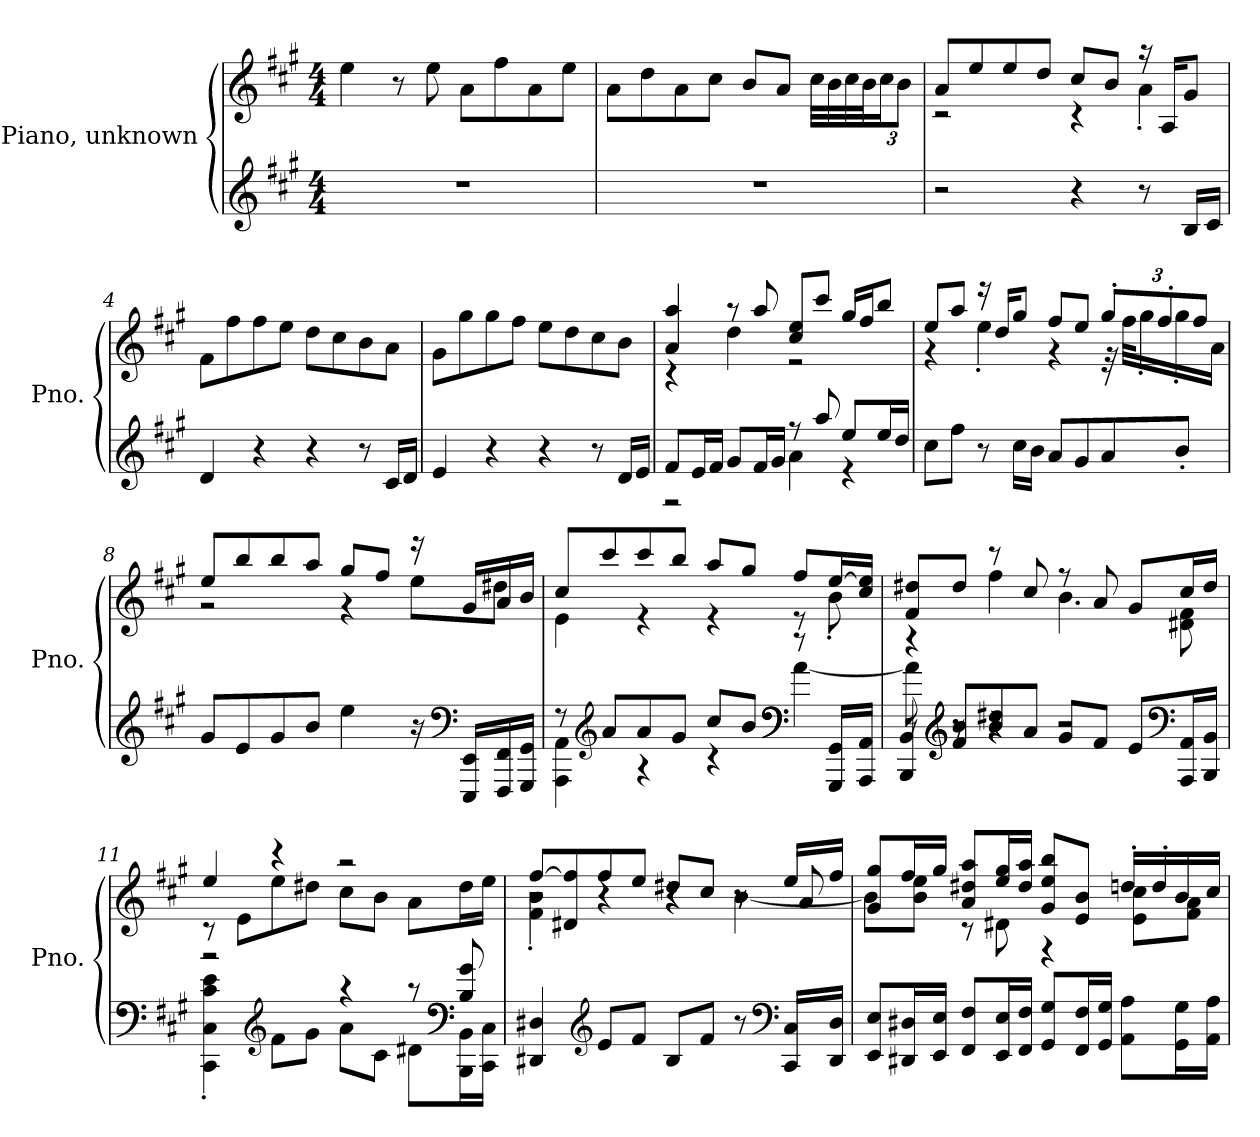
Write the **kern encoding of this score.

**kern	**kern
*part1	*part1
*staff2	*staff1
*I"Piano, unknown	*
*I'Pno.	*
*clefG2	*clefG2
*k[f#c#g#]	*k[f#c#g#]
*M4/4	*M4/4
*MM120	*MM120
=1	=1
1r	4ee\
.	8r
.	8ee\
.	8a\L
.	8ff#\
.	8a\
.	8ee\J
=2	=2
1r	8a\L
.	8dd\
.	8a\
.	8cc#\J
.	8b/L
.	8a/J
.	32cc#\LLL
.	32b\
.	32cc#\
.	32b\J
*	*Xbrackettup
.	24cc#\J
.	12b\J
=3	=3
*	*^
2r	8a/L	2r
.	8ee/	.
.	8ee/	.
.	8dd/J	.
4r	8cc#/L	4r
.	8b/J	.
8r	16r	4a'\
.	16A/KL	.
16B/LL	8g#/J	.
16c#/JJ	.	.
*	*v	*v
=4	=4
4d/	8f#\L
.	8ff#\
4r	8ff#\
.	8ee\J
4r	8dd\L
.	8cc#\
8r	8b\
16c#/LL	8a\J
16d/JJ	.
!!LO:LB:g=z
=5	=5
4e/	8g#\L
.	8gg#\
4r	8gg#\
.	8ff#\J
4r	8ee\L
.	8dd\
8r	8cc#\
16d/LL	8b\J
16e/JJ	.
=6	=6
*^	*^
8f#/L	2r	4a/ 4aa/	4r
16e/L	.	.	.
16f#/JJ	.	.	.
8g#/L	.	8r	4dd\
16f#/L	.	8aa/	.
16g#/JJ	.	.	.
8r	4a\	8cc#/ 8ee/L	2r
8aa/	.	8ccc#/J	.
8ee/L	4r	16gg#/LL	.
.	.	16ff#/J	.
16ee/L	.	8bb/J	.
16dd/JJ	.	.	.
*v	*v	*	*
=7	=7	=7
8cc#\L	8ee/L	4r
8ff#\J	8aa/J	.
8r	16r	4ee'\
.	16dd/KL	.
16cc#\LL	8gg#/J	.
16b\JJ	.	.
8a/L	8ff#/L	4r
8g#/	8ee/J	.
8a/	12gg#'/L	32r
.	.	32ff#\KLL
.	.	16gg#'\
.	12ff#'/	.
8b'/J	.	16gg#'\
.	12ff#/J	.
.	.	16a\JJ
!!LO:LB:g=z	!!
=8	=8	=8
8g#/L	8ee/L	2r
8e/	8bb/	.
8g#/	8bb/	.
8b/J	8aa/J	.
4ee\	8gg#/L	4r
.	8ff#/J	.
16r	16r	8ee\L
*clefF4	*	*
16EEE/ 16EE/LL	16g#/LL	.
16FFF#/ 16FF#/	16a/	8dd#X\J
16GGG#/ 16GG#/JJ	16b/JJ	.
=9	=9	=9
*^	*	*
8r	4AAA\ 4AA\	8cc#/L	4e\
*clefG2	*	*	*
8a/L	.	8ccc#/	.
8a/	4r	8ccc#/	4r
8g#/J	.	8bb/J	.
8cc#/L	4r	8aa/L	4r
8b/J	.	8gg#/J	.
*clefF4	*	*	*
8r	[4a\	8ff#/L	8r
16GGG#/ 16GG#/LL	.	[16ee/L	8b'\
16AAA/ 16AA/JJ	.	16cc#/ 16ee/]JJ	.
!!LO:LB:g=z	!!
=10	=10	=10	=10
*	*^	*	*
8r	8a\]	4BBB/ 4BB/	8f#/ 8dd#X/L	4r
*clefG2	*	*	*	*
8f#/ 8b/L	8r	.	8dd#/J	.
8b/ 8dd#X/	4r	4r	8r	4ff#\
8a/J	.	.	8cc#/	.
8g#/L	2r	2r	8r	4.b\
8f#/J	.	.	8a/	.
8e/L	.	.	8g#/L	.
*clefF4	*	*	*	*
16AAA/ 16AA/L	.	.	16cc#/L	8d#X\ 8f#\
16BBB/ 16BB/JJ	.	.	16dd#/JJ	.
*	*v	*v	*	*
=11	=11	=11	=11
2r	4CC#\' 4C#\' 4c#\' 4e\'	4ee/	8r
.	.	.	8e\L
*clefG2	*	*	*
.	8f#\L	4r	8ee\
.	8g#\J	.	8dd#X\J
4r	8a\L	2r	8cc#\L
.	8c#\J	.	8b\J
8r	8d#X\L	.	8a\L
*clefF4	*	*	*
8B/ 8g#/	16BBB\ 16BB\L	.	16dd#\L
.	16CC#\ 16C#\JJ	.	16ee\JJ
*v	*v	*	*
!!LO:LB:g=z
=12	=12	=12
*	*	*^
4DD#X/ 4D#X/	[8ff#/L	4f#\' 4b\'	2r
.	8d#X/ 8ff#/]	.	.
*clefG2	*	*	*
8e/L	8ff#/	4r	.
8f#/J	8ee/J	.	.
8B/L	8dd#X/L	4r	4r
8f#/J	8cc#/J	.	.
8r	8r	[4b\	8r
*clefF4	*	*	*
16CC#/ 16C#/LL	16ee/LL	.	8a/
16DD#/ 16D#/JJ	16ff#/JJ	.	.
*	*	*v	*v
=13	=13	=13
8EE/ 8E/L	8g#/ 8gg#/L	8b\L]
16DD#X/ 16D#X/L	16ff#/L	8b\ 8ee\J
16EE/ 16E/JJ	16gg#/JJ	.
8FF#/ 8F#/L	8a/ 8dd#X/ 8aa/L	8r
16EE/ 16E/L	16ee/ 16gg#/L	8d#X\
16FF#/ 16F#/JJ	16dd#/ 16aa/JJ	.
8GG#/ 8G#/L	8g#/ 8ee/ 8bb/L	4r
16FF#/ 16F#/L	8e/ 8b/J	.
16GG#/ 16G#/JJ	.	.
8AA\ 8A\L	16ddn'/LL	8e\ 8cc#\L
.	16dd'/	.
16GG#\ 16G#\L	16b/	8f#\ 8a\J
16AA\ 16A\JJ	16cc#/JJ	.
*	*v	*v
=	=
*-	*-
